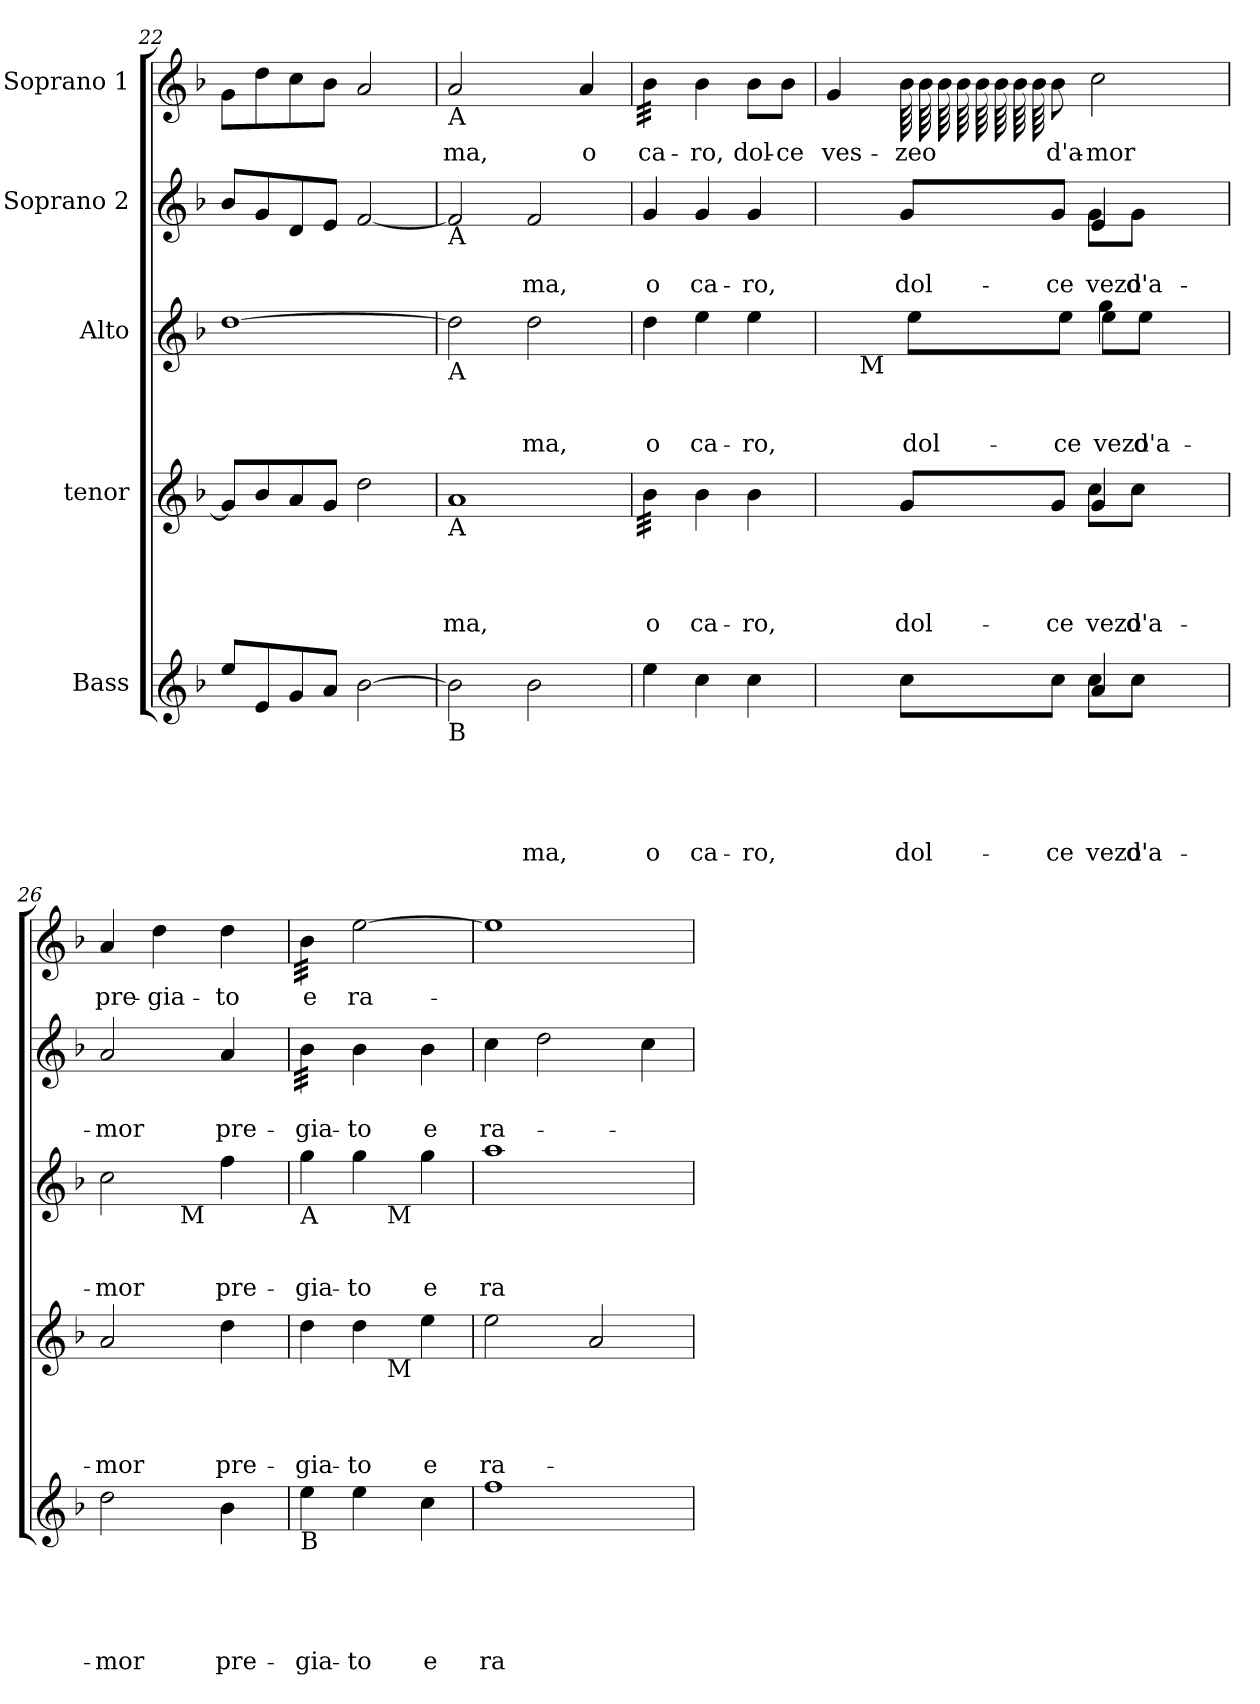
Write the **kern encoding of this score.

**kern	**text	**text	**text	**text	**text	**kern	**text	**text	**text	**text	**kern	**text	**text	**text	**kern	**text	**text	**kern	**text
*part5	*part5	*part5	*part5	*part5	*part5	*part4	*part4	*part4	*part4	*part4	*part3	*part3	*part3	*part3	*part2	*part2	*part2	*part1	*part1
*staff5	*staff5	*staff5	*staff5	*staff5	*staff5	*staff4	*staff4	*staff4	*staff4	*staff4	*staff3	*staff3	*staff3	*staff3	*staff2	*staff2	*staff2	*staff1	*staff1
*I"Bass	*	*	*	*	*	*I"tenor	*	*	*	*	*I"Alto	*	*	*	*I"Soprano 2	*	*	*I"Soprano 1	*
*clefG2	*	*	*	*	*	*clefG2	*	*	*	*	*clefG2	*	*	*	*clefG2	*	*	*clefG2	*
*k[b-]	*	*	*	*	*	*k[b-]	*	*	*	*	*k[b-]	*	*	*	*k[b-]	*	*	*k[b-]	*
*F:	*	*	*	*	*	*F:	*	*	*	*	*F:	*	*	*	*F:	*	*	*F:	*
=22	=22	=22	=22	=22	=22	=22	=22	=22	=22	=22	=22	=22	=22	=22	=22	=22	=22	=22	=22
8ee/L	.	.	.	.	.	8g/L]	.	.	.	.	[>1dd	.	.	.	8b-/L	.	.	8g\L	.
8e/	.	.	.	.	.	8b-/	.	.	.	.	.	.	.	.	8g/	.	.	8dd\	.
8g/	.	.	.	.	.	8a/	.	.	.	.	.	.	.	.	8d/	.	.	8cc\	.
8a/J	.	.	.	.	.	8g/J	.	.	.	.	.	.	.	.	8e/J	.	.	8b-\J	.
[>2b-\	.	.	.	.	.	2dd\	.	.	.	.	.	.	.	.	[>2f/	.	.	2a/	.
!!LO:PB:g=z
=23	=23	=23	=23	=23	=23	=23	=23	=23	=23	=23	=23	=23	=23	=23	=23	=23	=23	=23	=23
!	!	!	!	!	!	!	!	!	!	!	!	!	!	!	!	!	!	!LO:TX:b:t=A	!
!	!	!	!	!	!	!	!	!	!	!	!	!	!	!	!LO:TX:b:t=A	!	!	!	!
!	!	!	!	!	!	!	!	!	!	!	!LO:TX:b:t=A	!	!	!	!	!	!	!	!
!	!	!	!	!	!	!LO:TX:b:t=A	!	!	!	!	!	!	!	!	!	!	!	!	!
!LO:TX:b:t=B	!	!	!	!	!	!	!	!	!	!	!	!	!	!	!	!	!	!	!
!	!	!	!	!	!	!	!	!	!	!LO:LY:b	!	!	!	!	!	!	!	!	!LO:LY:b
2b-\]	.	.	.	.	.	1a	.	.	.	-ma,	2dd\]	.	.	.	2f/]	.	.	2a/	-ma,
!	!	!	!	!	!LO:LY:b	!	!	!	!	!	!	!	!	!LO:LY:b:rj	!	!	!LO:LY:b	!	!
2b-\	.	.	.	.	-ma,	.	.	.	.	.	2dd\	.	.	-ma,	2f/	.	-ma,	4ryy	.
!	!	!	!	!	!	!	!	!	!	!	!	!	!	!	!	!	!	!	!LO:LY:b
.	.	.	.	.	.	.	.	.	.	.	.	.	.	.	.	.	.	4a:/	o
=24	=24	=24	=24	=24	=24	=24	=24	=24	=24	=24	=24	=24	=24	=24	=24	=24	=24	=24	=24
!	!	!	!	!	!LO:LY:b	!	!	!	!	!LO:LY:b	!	!	!	!LO:LY:b:rj	!	!	!LO:LY:b	!	!LO:LY:b
*	*	*	*	*	*	*tremolo	*	*	*	*	*	*	*	*	*	*	*	*	*
*	*	*	*	*	*	*	*	*	*	*	*	*	*	*	*	*	*	*tremolo	*
4ee\	.	.	.	.	o	32b-:\LLL	.	.	.	o	4dd:\	.	.	o	4g:/	.	o	32b-\LLL	ca-
.	.	.	.	.	.	32b-:\	.	.	.	.	.	.	.	.	.	.	.	32b-\	.
.	.	.	.	.	.	32b-:\	.	.	.	.	.	.	.	.	.	.	.	32b-\	.
.	.	.	.	.	.	32b-:\	.	.	.	.	.	.	.	.	.	.	.	32b-\	.
.	.	.	.	.	.	32b-:\	.	.	.	.	.	.	.	.	.	.	.	32b-\	.
.	.	.	.	.	.	32b-:\	.	.	.	.	.	.	.	.	.	.	.	32b-\	.
.	.	.	.	.	.	32b-:\	.	.	.	.	.	.	.	.	.	.	.	32b-\	.
.	.	.	.	.	.	32b-:\JJJ	.	.	.	.	.	.	.	.	.	.	.	32b-\JJJ	.
*	*	*	*	*	*	*	*	*	*	*	*	*	*	*	*	*	*	*Xtremolo	*
*	*	*	*	*	*	*Xtremolo	*	*	*	*	*	*	*	*	*	*	*	*	*
!	!	!	!	!	!LO:LY:b	!	!	!	!	!LO:LY:b	!	!	!	!LO:LY:b:rj	!	!	!LO:LY:b	!	!LO:LY:b
4cc:\	.	.	.	.	ca-	4b-\	.	.	.	ca-	4ee\	.	.	ca-	4g/	.	ca-	4b-\	-ro,
!	!	!	!	!	!LO:LY:b	!	!	!	!	!LO:LY:b	!	!	!	!LO:LY:b:rj	!	!	!LO:LY:b	!	!LO:LY:b
4cc\	.	.	.	.	-ro,	4b-\	.	.	.	-ro,	4ee\	.	.	-ro,	4g/	.	-ro,	8b-:\L	dol-
!	!	!	!	!	!	!	!	!	!	!	!	!	!	!	!	!	!	!	!LO:LY:b
.	.	.	.	.	.	.	.	.	.	.	.	.	.	.	.	.	.	8b-\J	-ce
=25	=25	=25	=25	=25	=25	=25	=25	=25	=25	=25	=25	=25	=25	=25	=25	=25	=25	=25	=25
*^	*	*	*	*	*	*^	*	*	*	*	*^	*	*	*	*^	*	*	*	*
!	!	!	!	!	!	!	!	!	!	!	!	!	!	!	!	!	!	!	!	!	!	!	!LO:LY:b
4ryy	2ryy	.	.	.	.	.	4ryy	2ryy	.	.	.	.	12ryy	96ryy	.	.	.	4ryy	2ryy	.	.	4g/	ves-
.	.	.	.	.	.	.	.	.	.	.	.	.	.	2ryy	.	.	.	.	.	.	.	.	.
!	!	!	!	!	!	!	!	!	!	!	!	!	!LO:TX:b:t=M	!	!	!	!	!	!	!	!	!	!
.	.	.	.	.	.	.	.	.	.	.	.	.	6ryy	.	.	.	.	.	.	.	.	.	.
!	!	!	!	!	!	!LO:LY:b	!	!	!	!	!	!LO:LY:b	!	!	!	!	!	!	!	!	!LO:LY:b	!	!LO:LY:b
*	*	*	*	*	*	*	*	*	*	*	*	*	*	*	*	*	*	*	*	*	*	*tremolo	*
8cc:\L	.	.	.	.	.	dol-	8g:/L	.	.	.	.	dol-	96ryy	.	.	.	.	8g:/L	.	.	dol-	64b-\LLLL	-zeo
!	!	!	!	!	!	!	!	!	!	!	!	!	!	!	!	!	!LO:LY:b:rj	!	!	!	!	!	!
.	.	.	.	.	.	.	.	.	.	.	.	.	8ee\L	.	.	.	dol-	.	.	.	.	.	.
.	.	.	.	.	.	.	.	.	.	.	.	.	.	.	.	.	.	.	.	.	.	64b-\	.
.	.	.	.	.	.	.	.	.	.	.	.	.	.	.	.	.	.	.	.	.	.	64b-\	.
.	.	.	.	.	.	.	.	.	.	.	.	.	.	.	.	.	.	.	.	.	.	64b-\	.
.	.	.	.	.	.	.	.	.	.	.	.	.	.	.	.	.	.	.	.	.	.	64b-\	.
.	.	.	.	.	.	.	.	.	.	.	.	.	.	.	.	.	.	.	.	.	.	64b-\	.
.	.	.	.	.	.	.	.	.	.	.	.	.	.	.	.	.	.	.	.	.	.	64b-\	.
.	.	.	.	.	.	.	.	.	.	.	.	.	.	.	.	.	.	.	.	.	.	64b-\	.
*	*	*	*	*	*	*	*	*	*	*	*	*	*	*	*	*	*	*	*	*	*	*Xtremolo	*
!	!	!	!	!	!	!LO:LY:b	!	!	!	!	!	!LO:LY:b	!	!	!	!	!	!	!	!	!LO:LY:b	!	!LO:LY:b
8cc\J	.	.	.	.	.	-ce	8g/J	.	.	.	.	-ce	.	.	.	.	.	8g/J	.	.	-ce	8b-\J	d'a-
!	!	!	!	!	!	!	!	!	!	!	!	!	!	!	!	!	!LO:LY:b:rj	!	!	!	!	!	!
.	.	.	.	.	.	.	.	.	.	.	.	.	8ee\J	.	.	.	-ce	.	.	.	.	.	.
!	!	!	!	!	!	!LO:LY:b	!	!	!	!	!	!LO:LY:b	!	!	!	!	!	!	!	!	!LO:LY:b	!	!LO:LY:b
4a/	8cc\L	.	.	.	.	vezo-	4g/	8cc\L	.	.	.	vezo-	.	.	.	.	.	4e/	8g\L	.	vezo-	2cc\	-mor
!	!	!	!	!	!	!	!	!	!	!	!	!	!	!	!	!	!LO:LY:b:rj	!	!	!	!	!	!
.	.	.	.	.	.	.	.	.	.	.	.	.	4gg\	8ee\L	.	.	vezo-	.	.	.	.	.	.
!	!	!	!	!	!	!LO:LY:b	!	!	!	!	!	!LO:LY:b	!	!	!	!	!	!	!	!	!LO:LY:b	!	!
.	8cc\J	.	.	.	.	-d'a-	.	8cc\J	.	.	.	-d'a-	.	.	.	.	.	.	8g\J	.	-d'a-	.	.
!	!	!	!	!	!	!	!	!	!	!	!	!	!	!	!	!	!LO:LY:b:rj	!	!	!	!	!	!
.	.	.	.	.	.	.	.	.	.	.	.	.	.	8ee\J	.	.	-d'a-	.	.	.	.	.	.
4ryy	4ryy	.	.	.	.	.	4ryy	4ryy	.	.	.	.	.	.	.	.	.	4ryy	4ryy	.	.	.	.
.	.	.	.	.	.	.	.	.	.	.	.	.	96%23ryy	96%23ryy	.	.	.	.	.	.	.	.	.
*v	*v	*	*	*	*	*	*	*	*	*	*	*	*	*	*	*	*	*v	*v	*	*	*	*
*	*	*	*	*	*	*v	*v	*	*	*	*	*	*	*	*	*	*	*	*	*	*
=26	=26	=26	=26	=26	=26	=26	=26	=26	=26	=26	=26	=26	=26	=26	=26	=26	=26	=26	=26	=26
!	!	!	!	!	!LO:LY:b	!	!	!	!	!LO:LY:b	!	!	!	!	!LO:LY:b:rj	!	!	!LO:LY:b	!	!LO:LY:b
2dd\	.	.	.	.	-mor	2a/	.	.	.	-mor	2cc\	3ryy	.	.	-mor	2a/	.	-mor	4a:/	pre-
!	!	!	!	!	!	!	!	!	!	!	!	!	!	!	!	!	!	!	!	!LO:LY:b
.	.	.	.	.	.	.	.	.	.	.	.	.	.	.	.	.	.	.	4dd\	-gia-
!	!	!	!	!	!	!	!	!	!	!	!	!LO:TX:b:t=M	!	!	!	!	!	!	!	!
.	.	.	.	.	.	.	.	.	.	.	.	3ryy	.	.	.	.	.	.	.	.
!	!	!	!	!	!LO:LY:b	!	!	!	!	!LO:LY:b	!	!	!	!	!LO:LY:b:rj	!	!	!LO:LY:b	!	!LO:LY:b
4b-:\	.	.	.	.	pre-	4dd:\	.	.	.	pre-	4ff\	.	.	.	pre-	4a:/	.	pre-	4dd\	-to
.	.	.	.	.	.	.	.	.	.	.	.	12ryy	.	.	.	.	.	.	.	.
!!LO:LB:g=z
=27	=27	=27	=27	=27	=27	=27	=27	=27	=27	=27	=27	=27	=27	=27	=27	=27	=27	=27	=27	=27
!	!	!	!	!	!	!	!	!	!	!	!	!	!	!	!	!	!	!	!LO:TX:b:t=A	!
!	!	!	!	!	!	!	!	!	!	!	!	!	!	!	!	!LO:TX:b:t=A	!	!	!	!
!	!	!	!	!	!	!	!	!	!	!	!LO:TX:b:t=A	!	!	!	!	!	!	!	!	!
!	!	!	!	!	!	!LO:TX:b:t=A	!	!	!	!	!	!	!	!	!	!	!	!	!	!
!LO:TX:b:t=B	!	!	!	!	!	!	!	!	!	!	!	!	!	!	!	!	!	!	!	!
!	!	!	!	!	!LO:LY:b	!	!	!	!	!LO:LY:b	!	!	!	!	!LO:LY:b:rj	!	!	!LO:LY:b	!	!LO:LY:b
*	*	*	*	*	*	*^	*	*	*	*	*	*	*	*	*	*	*	*	*	*
*	*	*	*	*	*	*	*	*	*	*	*	*	*	*	*	*	*tremolo	*	*	*	*
*	*	*	*	*	*	*	*	*	*	*	*	*	*	*	*	*	*	*	*	*tremolo	*
4ee\	.	.	.	.	-gia-	4dd\	4.ryy	.	.	.	-gia-	4gg\	4.ryy	.	.	-gia-	32b-\LLL	.	-gia-	32b-:\LLL	e
.	.	.	.	.	.	.	.	.	.	.	.	.	.	.	.	.	32b-\	.	.	32b-:\	.
.	.	.	.	.	.	.	.	.	.	.	.	.	.	.	.	.	32b-\	.	.	32b-:\	.
.	.	.	.	.	.	.	.	.	.	.	.	.	.	.	.	.	32b-\	.	.	32b-:\	.
.	.	.	.	.	.	.	.	.	.	.	.	.	.	.	.	.	32b-\	.	.	32b-:\	.
.	.	.	.	.	.	.	.	.	.	.	.	.	.	.	.	.	32b-\	.	.	32b-:\	.
.	.	.	.	.	.	.	.	.	.	.	.	.	.	.	.	.	32b-\	.	.	32b-:\	.
.	.	.	.	.	.	.	.	.	.	.	.	.	.	.	.	.	32b-\JJJ	.	.	32b-:\JJJ	.
*	*	*	*	*	*	*	*	*	*	*	*	*	*	*	*	*	*	*	*	*Xtremolo	*
*	*	*	*	*	*	*	*	*	*	*	*	*	*	*	*	*	*Xtremolo	*	*	*	*
!	!	!	!	!	!LO:LY:b	!	!	!	!	!	!LO:LY:b	!	!	!	!	!LO:LY:b:rj	!	!	!LO:LY:b	!	!LO:LY:b
4ee\	.	.	.	.	-to	4dd\	.	.	.	.	-to	4gg\	.	.	.	-to	4b-\	.	-to	[>2ee\	ra-
!	!	!	!	!	!	!	!	!	!	!	!	!	!LO:TX:b:t=M	!	!	!	!	!	!	!	!
!	!	!	!	!	!	!	!LO:TX:b:t=M	!	!	!	!	!	!	!	!	!	!	!	!	!	!
.	.	.	.	.	.	.	4.ryy	.	.	.	.	.	4.ryy	.	.	.	.	.	.	.	.
!	!	!	!	!	!LO:LY:b	!	!	!	!	!	!LO:LY:b	!	!	!	!	!LO:LY:b:rj	!	!	!LO:LY:b	!	!
4cc:\	.	.	.	.	e	4ee\	.	.	.	.	e	4gg\	.	.	.	e	4b-:\	.	e	.	.
=28	=28	=28	=28	=28	=28	=28	=28	=28	=28	=28	=28	=28	=28	=28	=28	=28	=28	=28	=28	=28	=28
!	!	!	!	!	!LO:LY:b	!	!	!	!	!	!LO:LY:b	!	!	!	!	!LO:LY:b:rj	!	!	!LO:LY:b	!	!
*	*	*	*	*	*	*v	*v	*	*	*	*	*	*	*	*	*	*	*	*	*	*
*	*	*	*	*	*	*	*	*	*	*	*v	*v	*	*	*	*	*	*	*	*
1ff	.	.	.	.	ra-	2ee\	.	.	.	ra-	1aa	.	.	ra-	4cc\	.	ra-	1ee]	.
.	.	.	.	.	.	.	.	.	.	.	.	.	.	.	2dd\	.	.	.	.
.	.	.	.	.	.	2a/	.	.	.	.	.	.	.	.	.	.	.	.	.
.	.	.	.	.	.	.	.	.	.	.	.	.	.	.	4cc\	.	.	.	.
=	=	=	=	=	=	=	=	=	=	=	=	=	=	=	=	=	=	=	=
*-	*-	*-	*-	*-	*-	*-	*-	*-	*-	*-	*-	*-	*-	*-	*-	*-	*-	*-	*-
